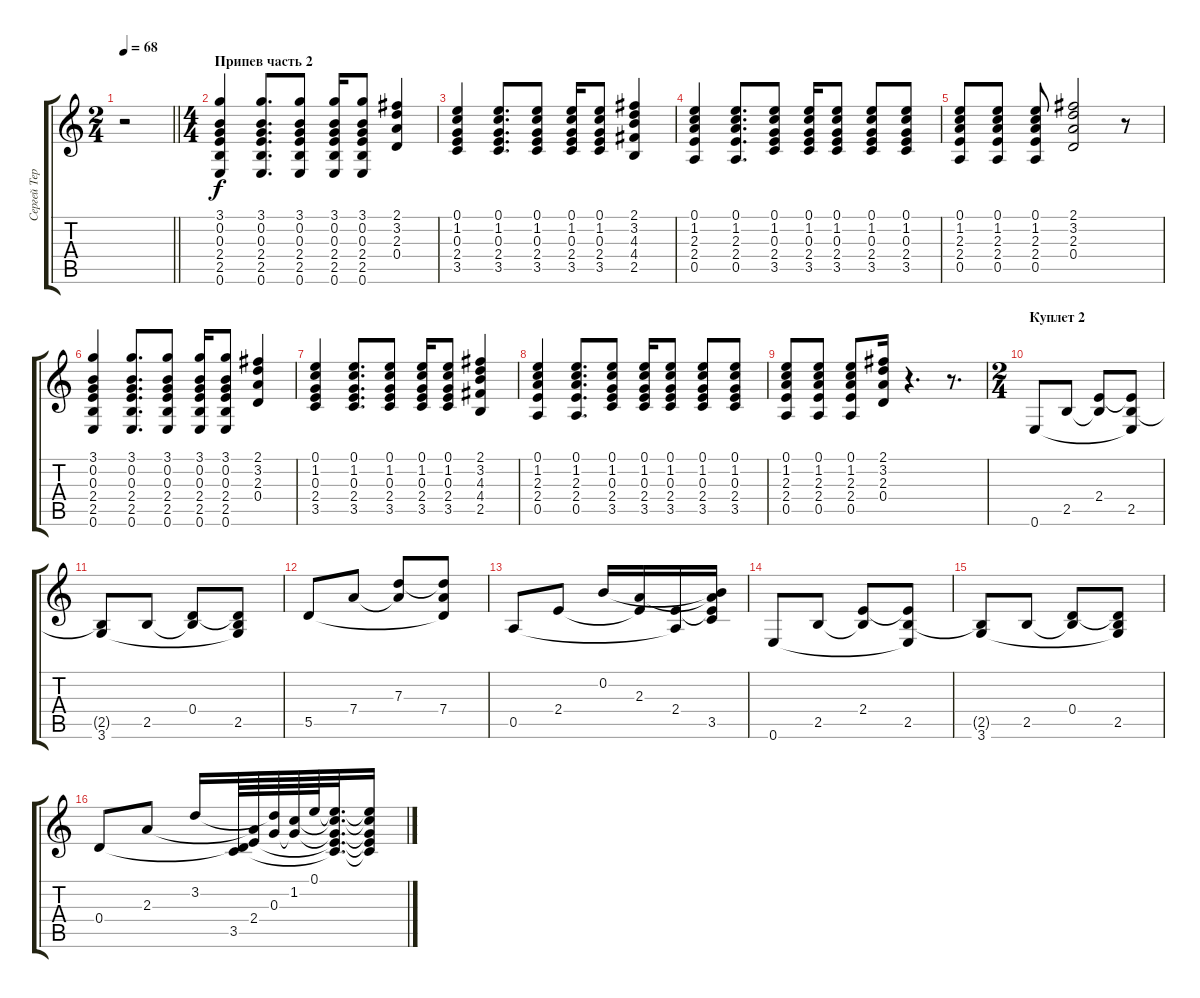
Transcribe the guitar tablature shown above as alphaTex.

\track ("Сергей Терентьев" "Сергей Тер") {instrument acousticguitarnylon}
\staff {score tabs}
\tuning (E4 B3 G3 D3 A2 E2) {hide}
\ts (2 4)
\tempo 68
\clef g2
\barLineRight lightlight
\ks c
r.2{dy f} |
\ts (4 4)
\section ("" "Припев часть 2")
(3.1 0.2 0.3 2.4 2.5 0.6).4 (3.1 0.2 0.3 2.4 2.5 0.6).8{d} (3.1 0.2 0.3 2.4 2.5 0.6).8 (3.1 0.2 0.3 2.4 2.5 0.6).16 (3.1 0.2 0.3 2.4 2.5 0.6).8 (2.1 3.2 2.3 0.4).4 |
(0.1 1.2 0.3 2.4 3.5).4 (0.1 1.2 0.3 2.4 3.5).8{d} (0.1 1.2 0.3 2.4 3.5).8 (0.1 1.2 0.3 2.4 3.5).16 (0.1 1.2 0.3 2.4 3.5).8 (2.1 3.2 4.3 4.4 2.5).4 |
(0.1 1.2 2.3 2.4 0.5).4 (0.1 1.2 2.3 2.4 0.5).8{d} (0.1 1.2 0.3 2.4 3.5).8 (0.1 1.2 0.3 2.4 3.5).16 (0.1 1.2 0.3 2.4 3.5).8 (0.1 1.2 0.3 2.4 3.5).8 (0.1 1.2 0.3 2.4 3.5).8 |
(0.1 1.2 2.3 2.4 0.5).8 (0.1 1.2 2.3 2.4 0.5).8 (0.1 1.2 2.3 2.4 0.5).8 (2.1 3.2 2.3 0.4).2 r.8 |
(3.1 0.2 0.3 2.4 2.5 0.6).4 (3.1 0.2 0.3 2.4 2.5 0.6).8{d} (3.1 0.2 0.3 2.4 2.5 0.6).8 (3.1 0.2 0.3 2.4 2.5 0.6).16 (3.1 0.2 0.3 2.4 2.5 0.6).8 (2.1 3.2 2.3 0.4).4 |
(0.1 1.2 0.3 2.4 3.5).4 (0.1 1.2 0.3 2.4 3.5).8{d} (0.1 1.2 0.3 2.4 3.5).8 (0.1 1.2 0.3 2.4 3.5).16 (0.1 1.2 0.3 2.4 3.5).8 (2.1 3.2 4.3 4.4 2.5).4 |
(0.1 1.2 2.3 2.4 0.5).4 (0.1 1.2 2.3 2.4 0.5).8{d} (0.1 1.2 0.3 2.4 3.5).8 (0.1 1.2 0.3 2.4 3.5).16 (0.1 1.2 0.3 2.4 3.5).8 (0.1 1.2 0.3 2.4 3.5).8 (0.1 1.2 0.3 2.4 3.5).8 |
(0.1 1.2 2.3 2.4 0.5).8 (0.1 1.2 2.3 2.4 0.5).8 (0.1 1.2 2.3 2.4 0.5).8 (2.1 3.2 2.3 0.4).16 r.4{d} r.8{d} |
\ts (2 4)
\section ("" "Куплет 2")
0.6.8 2.5.8 (2.4 2.5{t}).8 (2.4{t} 2.5 0.6{t}).8 |
(2.5{t} 3.6).8 2.5.8 (0.4 2.5{t}).8 (0.4{t} 2.5 3.6{t}).8 |
5.5.8 7.4.8 (7.3 7.4{t}).8 (7.3{t} 7.4 5.5{t}).8 |
0.5.8 2.4.8 0.2.16 (2.3 2.4{t}).16 (2.4 0.5{t}).16 (0.2{t} 2.3{t} 2.4{t} 3.5).16 |
0.6.8 2.5.8 (2.4 2.5{t}).8 (2.4{t} 2.5 0.6{t}).8 |
(2.5{t} 3.6).8 2.5.8 (0.4 2.5{t}).8 (0.4{t} 2.5 3.6{t}).8 |
0.4.8 2.3.8 3.2.16 (0.4{t} 3.5).64 (2.3{t} 2.4).64 (3.2{t} 0.3).64 (1.2 0.3{t}).64 0.1.64 (0.1{t} 1.2{t} 0.3{t} 2.4{t} 3.5{t}).32{d} (0.1{t} 1.2{t} 0.3{t} 2.4{t} 3.5{t}).16
